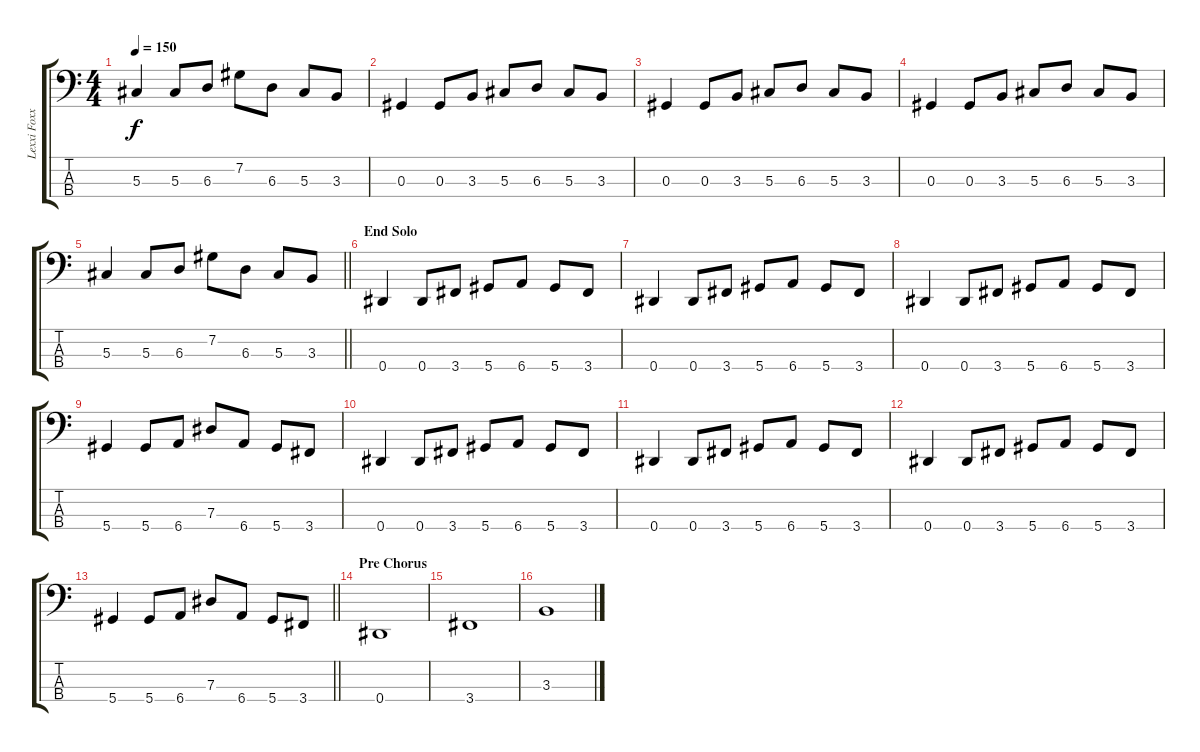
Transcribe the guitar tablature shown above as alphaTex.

\track ("Lexxi Foxxx" "Lexxi Foxx") {instrument electricbasspick}
\staff {score tabs}
\tuning (Gb2 Db2 Ab1 Eb1) {hide}
\ts (4 4)
\tempo 150
\clef f4
\ks c
5.3.4{dy f} 5.3.8 6.3.8 7.2.8 6.3.8 5.3.8 3.3.8 |
0.3.4 0.3.8 3.3.8 5.3.8 6.3.8 5.3.8 3.3.8 |
0.3.4 0.3.8 3.3.8 5.3.8 6.3.8 5.3.8 3.3.8 |
0.3.4 0.3.8 3.3.8 5.3.8 6.3.8 5.3.8 3.3.8 |
\barLineRight lightlight
5.3.4 5.3.8 6.3.8 7.2.8 6.3.8 5.3.8 3.3.8 |
\section ("" "End Solo")
0.4.4 0.4.8 3.4.8 5.4.8 6.4.8 5.4.8 3.4.8 |
0.4.4 0.4.8 3.4.8 5.4.8 6.4.8 5.4.8 3.4.8 |
0.4.4 0.4.8 3.4.8 5.4.8 6.4.8 5.4.8 3.4.8 |
5.4.4 5.4.8 6.4.8 7.3.8 6.4.8 5.4.8 3.4.8 |
0.4.4 0.4.8 3.4.8 5.4.8 6.4.8 5.4.8 3.4.8 |
0.4.4 0.4.8 3.4.8 5.4.8 6.4.8 5.4.8 3.4.8 |
0.4.4 0.4.8 3.4.8 5.4.8 6.4.8 5.4.8 3.4.8 |
\barLineRight lightlight
5.4.4 5.4.8 6.4.8 7.3.8 6.4.8 5.4.8 3.4.8 |
\section ("" "Pre Chorus")
0.4.1 |
3.4.1 |
3.3.1
